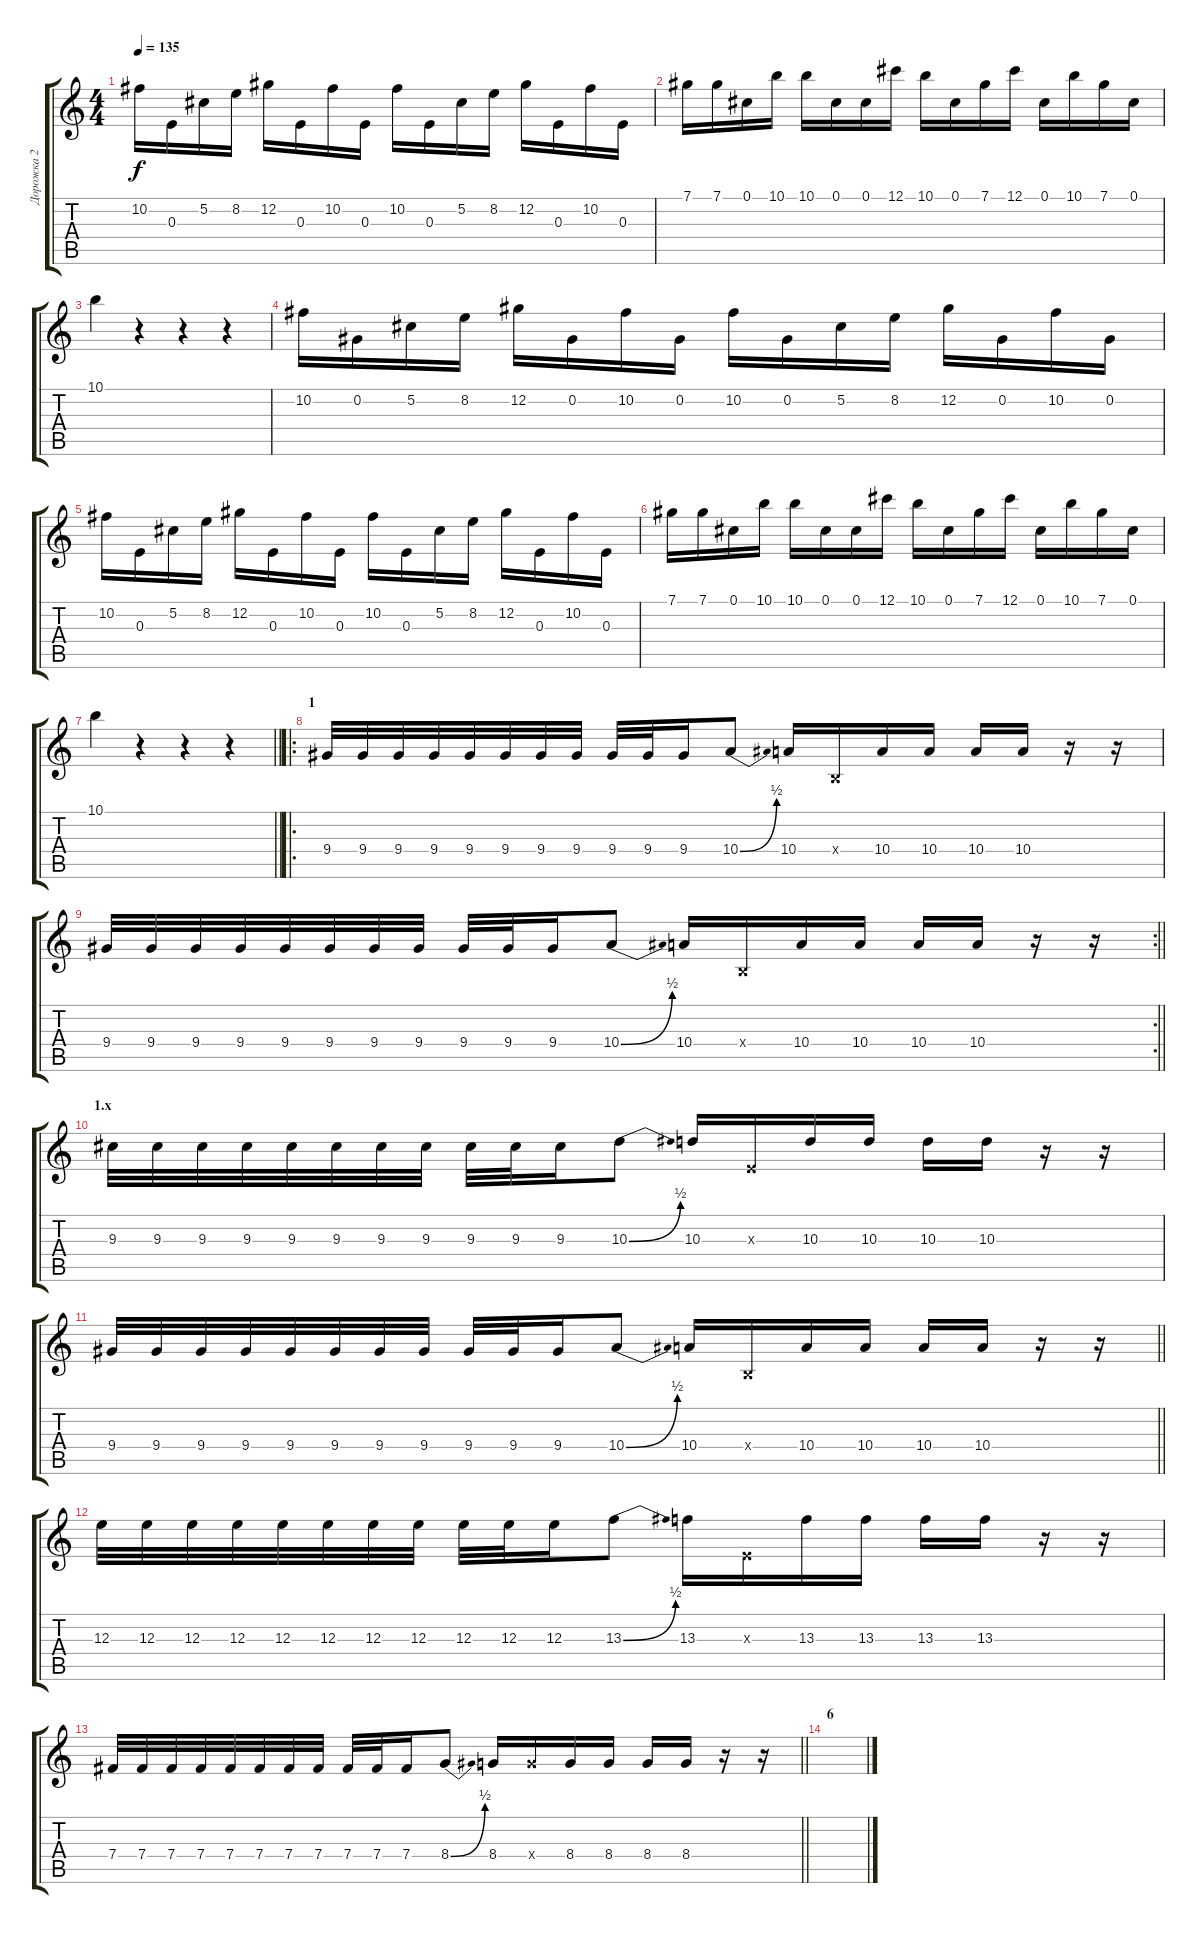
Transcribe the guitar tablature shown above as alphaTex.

\track ("Дорожка 2" "Дорожка 2") {instrument distortionguitar}
\staff {score tabs}
\tuning (Db4 Ab3 E3 B2 Gb2 B1) {hide}
\ts (4 4)
\tempo 135
\clef g2
\ks c
10.2.16{dy f} 0.3.16 5.2.16 8.2.16 12.2.16 0.3.16 10.2.16 0.3.16 10.2.16 0.3.16 5.2.16 8.2.16 12.2.16 0.3.16 10.2.16 0.3.16 |
7.1.16 7.1.16 0.1.16 10.1.16 10.1.16 0.1.16 0.1.16 12.1.16 10.1.16 0.1.16 7.1.16 12.1.16 0.1.16 10.1.16 7.1.16 0.1.16 |
10.1.4 r.4 r.4 r.4 |
10.2.16 0.2.16 5.2.16 8.2.16 12.2.16 0.2.16 10.2.16 0.2.16 10.2.16 0.2.16 5.2.16 8.2.16 12.2.16 0.2.16 10.2.16 0.2.16 |
10.2.16 0.3.16 5.2.16 8.2.16 12.2.16 0.3.16 10.2.16 0.3.16 10.2.16 0.3.16 5.2.16 8.2.16 12.2.16 0.3.16 10.2.16 0.3.16 |
7.1.16 7.1.16 0.1.16 10.1.16 10.1.16 0.1.16 0.1.16 12.1.16 10.1.16 0.1.16 7.1.16 12.1.16 0.1.16 10.1.16 7.1.16 0.1.16 |
\barLineRight lightlight
10.1.4 r.4 r.4 r.4 |
\ro
\section ("" "1")
9.4.32 9.4.32 9.4.32 9.4.32 9.4.32 9.4.32 9.4.32 9.4.32 9.4.32 9.4.32 9.4.16 10.4{be (bend 0 0 60 2)}.8 10.4.16 0.4{x}.16 10.4.16 10.4.16 10.4.16 10.4.16 r.16 r.16 |
\rc 2
\barLineRight lightlight
9.4.32 9.4.32 9.4.32 9.4.32 9.4.32 9.4.32 9.4.32 9.4.32 9.4.32 9.4.32 9.4.16 10.4{be (bend 0 0 60 2)}.8 10.4.16 0.4{x}.16 10.4.16 10.4.16 10.4.16 10.4.16 r.16 r.16 |
\section ("" "1.x")
9.3.32 9.3.32 9.3.32 9.3.32 9.3.32 9.3.32 9.3.32 9.3.32 9.3.32 9.3.32 9.3.16 10.3{be (bend 0 0 60 2)}.8 10.3.16 0.3{x}.16 10.3.16 10.3.16 10.3.16 10.3.16 r.16 r.16 |
\barLineRight lightlight
9.4.32 9.4.32 9.4.32 9.4.32 9.4.32 9.4.32 9.4.32 9.4.32 9.4.32 9.4.32 9.4.16 10.4{be (bend 0 0 60 2)}.8 10.4.16 0.4{x}.16 10.4.16 10.4.16 10.4.16 10.4.16 r.16 r.16 |
12.3.32 12.3.32 12.3.32 12.3.32 12.3.32 12.3.32 12.3.32 12.3.32 12.3.32 12.3.32 12.3.16 13.3{be (bend 0 0 60 2)}.8 13.3.16 0.3{x}.16 13.3.16 13.3.16 13.3.16 13.3.16 r.16 r.16 |
\barLineRight lightlight
7.4.32 7.4.32 7.4.32 7.4.32 7.4.32 7.4.32 7.4.32 7.4.32 7.4.32 7.4.32 7.4.16 8.4{be (bend 0 0 60 2)}.8 8.4.16 8.4{x}.16 8.4.16 8.4.16 8.4.16 8.4.16 r.16 r.16 |
\section ("" "6")
